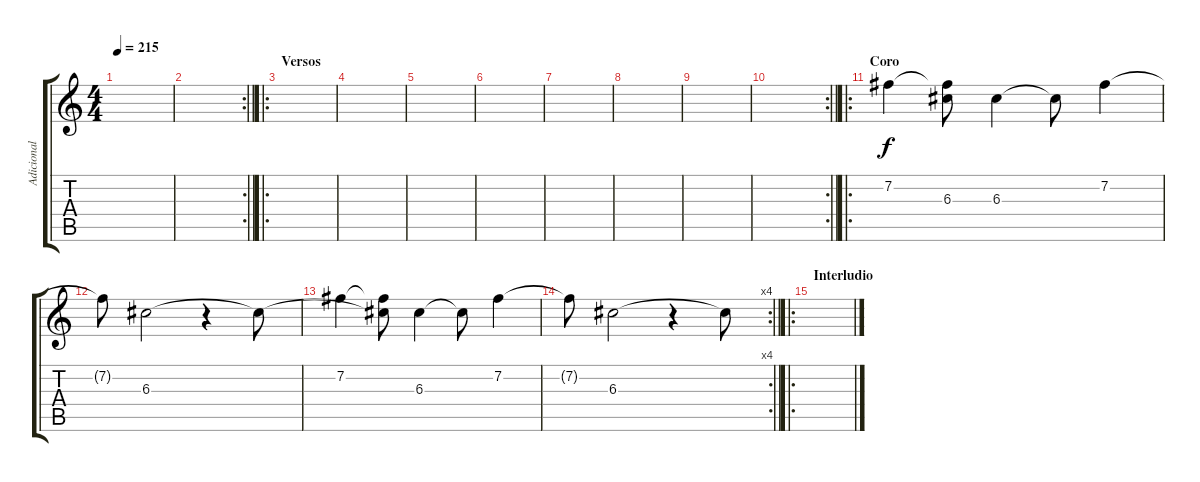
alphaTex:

\track ("Adicional" "Adicional") {instrument overdrivenguitar}
\staff {score tabs}
\tuning (E4 B3 G3 D3 A2 E2) {hide}
\ts (4 4)
\tempo 215
\clef g2
\ks c
|
\rc 2
\barLineRight lightlight
|
\ro
\section ("" "Versos")
|
|
|
|
|
|
|
\rc 2
\barLineRight lightlight
|
\ro
\section ("" "Coro")
7.2.4 (7.2{t} 6.3).8 6.3.4 6.3{t}.8 7.2.4 |
7.2{t}.8 6.3.2 r.4 6.3{t}.8 |
7.2.4 (7.2{t} 6.3{t}).8 6.3.4 6.3{t}.8 7.2.4 |
\rc 4
\barLineRight lightlight
7.2{t}.8 6.3.2 r.4 6.3{t}.8 |
\ro
\section ("" "Interludio")
